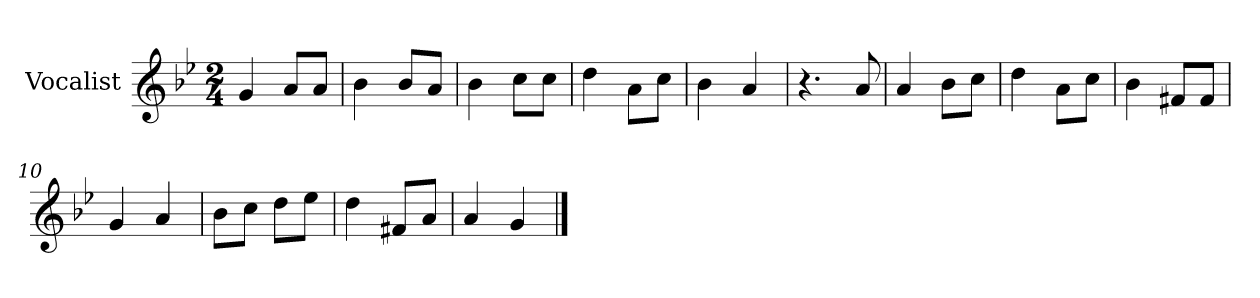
**kern
*part1
*staff1
*I"Vocalist
*k[b-e-]
*g:
*M2/4
=1
4g
8aL
8aJ
=2
4b-
8b-L
8aJ
=3
4b-
8ccL
8ccJ
=4
4dd
8aL
8ccJ
=5
4b-
4a
=6
4.r
8a
=7
4a
8b-L
8ccJ
=8
4dd
8aL
8ccJ
=9
4b-
8f#XL
8f#J
=10
4g
4a
=11
8b-L
8ccJ
8ddL
8ee-J
=12
4dd
8f#XL
8aJ
=13
4a
4g
==
*-
